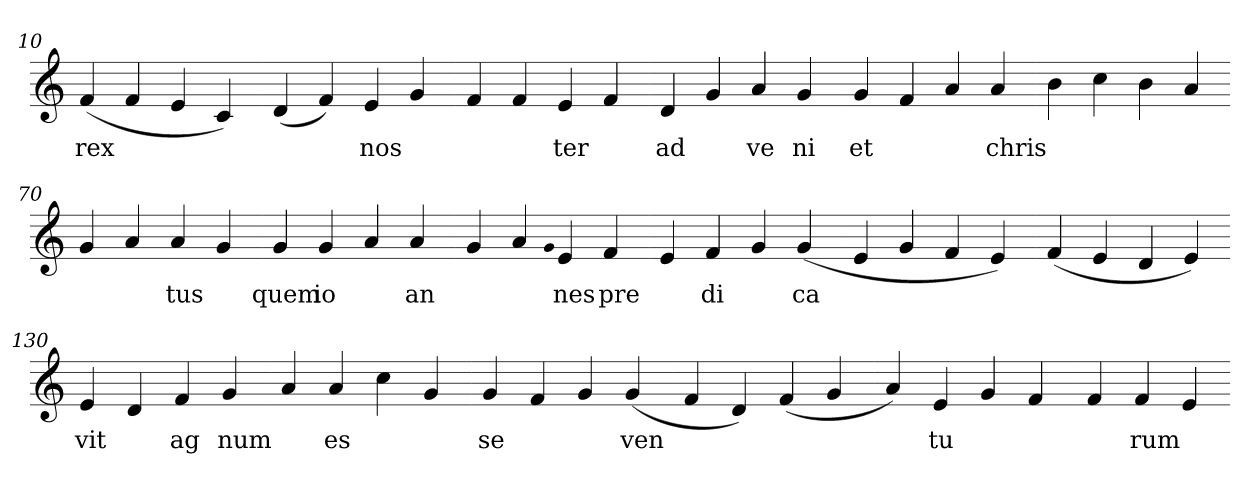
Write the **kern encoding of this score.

**kern	**text
*part1	*part1
*staff1	*staff1
*clefG2	*
=10.	=10.
(>4f	rex
4f	.
4e	.
4c)	.
=20.-	=20.-
(>4d	.
4f)	.
4e	nos
4g	.
=30.-	=30.-
4f	.
4f	.
4e	ter
4f	.
=40.-	=40.-
4d	ad
4g	.
4a	ve
4g	ni
=50.-	=50.-
4g	et
4f	.
4a	.
4a	chris
=60.-	=60.-
4b	.
4cc	.
4b	.
4a	.
=70.-	=70.-
4g	.
4a	.
4a	tus
4g	.
=80.-	=80.-
4g	quem
4g	io
4a	.
4a	an
=90.-	=90.-
4g	.
4a	.
qqg	.
4e	nes
4f	pre
=100.-	=100.-
4e	.
4f	di
4g	.
(>4g	ca
=110.-	=110.-
4e	.
4g	.
4f	.
4e)	.
=120.-	=120.-
(>4f	.
4e	.
4d	.
4e)	.
=130.-	=130.-
4e	vit
4d	.
4f	ag
4g	num
=140.-	=140.-
4a	.
4a	es
4cc	.
4g	.
=150.-	=150.-
4g	se
4f	.
4g	.
(>4g	ven
=160.-	=160.-
4f	.
4d)	.
(>4f	.
4g	.
=170.-	=170.-
4a)	.
4e	tu
4g	.
4f	.
=180.-	=180.-
4f	.
4f	rum
4e	.
=-	=-
*-	*-
